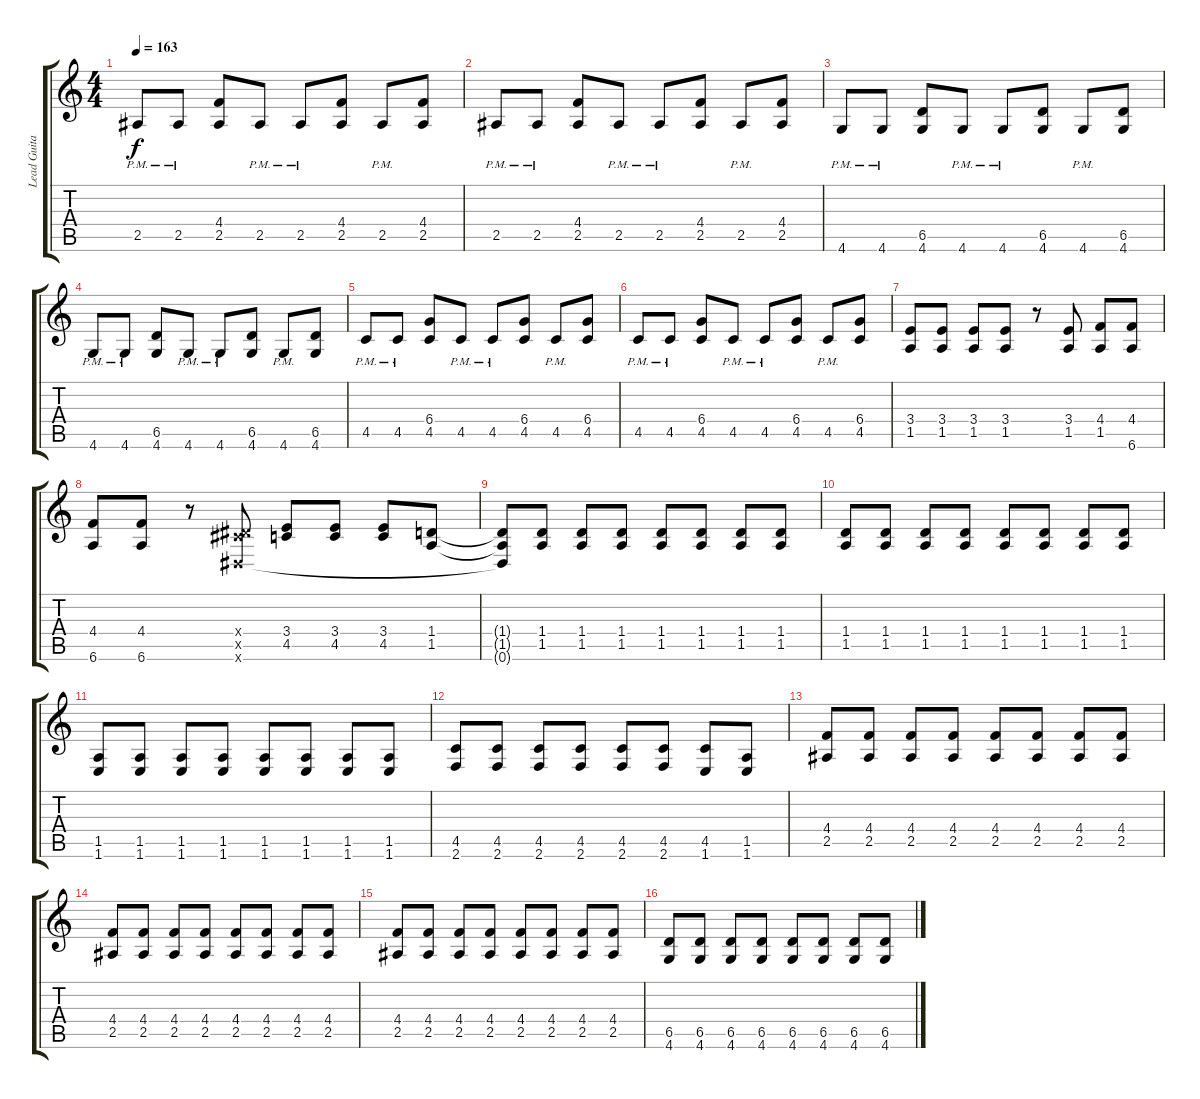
\track ("Lead Guitar" "Lead Guita") {instrument electricguitarclean}
\staff {score tabs}
\tuning (Eb4 Bb3 Gb3 Db3 Ab2 Eb2) {hide}
\ts (4 4)
\tempo 163
\clef g2
\ks c
2.5{pm}.8{dy f instrument distortionguitar} 2.5{pm}.8 (4.4 2.5).8 2.5{pm}.8 2.5{pm}.8 (4.4 2.5).8 2.5{pm}.8 (4.4 2.5).8 |
2.5{pm}.8 2.5{pm}.8 (4.4 2.5).8 2.5{pm}.8 2.5{pm}.8 (4.4 2.5).8 2.5{pm}.8 (4.4 2.5).8 |
4.6{pm}.8 4.6{pm}.8 (6.5 4.6).8 4.6{pm}.8 4.6{pm}.8 (6.5 4.6).8 4.6{pm}.8 (6.5 4.6).8 |
4.6{pm}.8 4.6{pm}.8 (6.5 4.6).8 4.6{pm}.8 4.6{pm}.8 (6.5 4.6).8 4.6{pm}.8 (6.5 4.6).8 |
4.5{pm}.8 4.5{pm}.8 (6.4 4.5).8 4.5{pm}.8 4.5{pm}.8 (6.4 4.5).8 4.5{pm}.8 (6.4 4.5).8 |
4.5{pm}.8 4.5{pm}.8 (6.4 4.5).8 4.5{pm}.8 4.5{pm}.8 (6.4 4.5).8 4.5{pm}.8 (6.4 4.5).8 |
(3.4 1.5).8 (3.4 1.5).8 (3.4 1.5).8 (3.4 1.5).8 r.8 (3.4 1.5).8 (4.4 1.5).8 (4.4 6.6).8 |
(4.4 6.6).8 (4.4 6.6).8 r.8 (0.4{x} 7.5{x} 0.6{x}).8 (3.4 4.5).8 (3.4 4.5).8 (3.4 4.5).8 (1.4 1.5).8 |
(1.4{t} 1.5{t} 0.6{t}).8 (1.4 1.5).8 (1.4 1.5).8 (1.4 1.5).8 (1.4 1.5).8 (1.4 1.5).8 (1.4 1.5).8 (1.4 1.5).8 |
(1.4 1.5).8 (1.4 1.5).8 (1.4 1.5).8 (1.4 1.5).8 (1.4 1.5).8 (1.4 1.5).8 (1.4 1.5).8 (1.4 1.5).8 |
(1.5 1.6).8 (1.5 1.6).8 (1.5 1.6).8 (1.5 1.6).8 (1.5 1.6).8 (1.5 1.6).8 (1.5 1.6).8 (1.5 1.6).8 |
(4.5 2.6).8 (4.5 2.6).8 (4.5 2.6).8 (4.5 2.6).8 (4.5 2.6).8 (4.5 2.6).8 (4.5 1.6).8 (1.5 1.6).8 |
(4.4 2.5).8 (4.4 2.5).8 (4.4 2.5).8 (4.4 2.5).8 (4.4 2.5).8 (4.4 2.5).8 (4.4 2.5).8 (4.4 2.5).8 |
(4.4 2.5).8 (4.4 2.5).8 (4.4 2.5).8 (4.4 2.5).8 (4.4 2.5).8 (4.4 2.5).8 (4.4 2.5).8 (4.4 2.5).8 |
(4.4 2.5).8 (4.4 2.5).8 (4.4 2.5).8 (4.4 2.5).8 (4.4 2.5).8 (4.4 2.5).8 (4.4 2.5).8 (4.4 2.5).8 |
(6.5 4.6).8 (6.5 4.6).8 (6.5 4.6).8 (6.5 4.6).8 (6.5 4.6).8 (6.5 4.6).8 (6.5 4.6).8 (6.5 4.6).8
